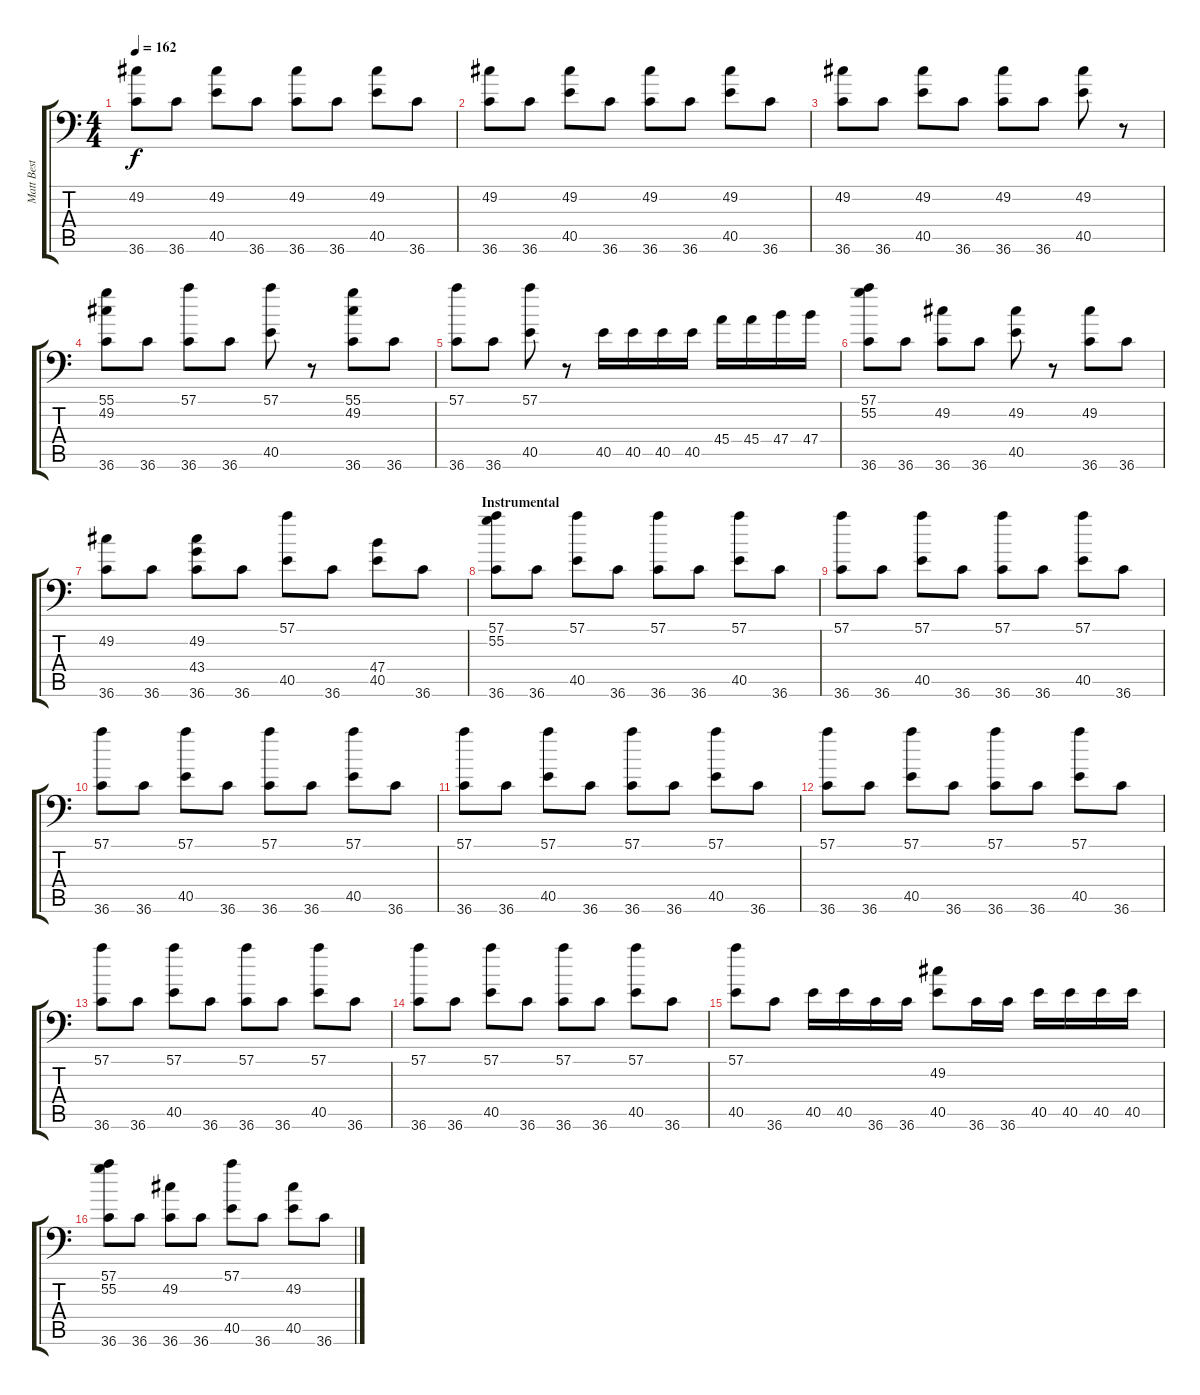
\track ("Matt Best" "Matt Best") {instrument acousticgrandpiano}
\staff {score tabs}
\tuning (C-1 C-1 C-1 C-1 C-1 C-1) {hide}
\ts (4 4)
\tempo 162
\clef f4
\ks c
(49.2 36.6).8{dy f} 36.6.8 (49.2 40.5).8 36.6.8 (49.2 36.6).8 36.6.8 (49.2 40.5).8 36.6.8 |
(49.2 36.6).8 36.6.8 (49.2 40.5).8 36.6.8 (49.2 36.6).8 36.6.8 (49.2 40.5).8 36.6.8 |
(49.2 36.6).8 36.6.8 (49.2 40.5).8 36.6.8 (49.2 36.6).8 36.6.8 (49.2 40.5).8 r.8 |
(55.1 49.2 36.6).8 36.6.8 (57.1 36.6).8 36.6.8 (57.1 40.5).8 r.8 (55.1 49.2 36.6).8 36.6.8 |
(57.1 36.6).8 36.6.8 (57.1 40.5).8 r.8 40.5.16 40.5.16 40.5.16 40.5.16 45.4.16 45.4.16 47.4.16 47.4.16 |
(57.1 55.2 36.6).8 36.6.8 (49.2 36.6).8 36.6.8 (49.2 40.5).8 r.8 (49.2 36.6).8 36.6.8 |
(49.2 36.6).8 36.6.8 (49.2 43.4 36.6).8 36.6.8 (57.1 40.5).8 36.6.8 (47.4 40.5).8 36.6.8 |
\section ("" "Instrumental")
(57.1 55.2 36.6).8 36.6.8 (57.1 40.5).8 36.6.8 (57.1 36.6).8 36.6.8 (57.1 40.5).8 36.6.8 |
(57.1 36.6).8 36.6.8 (57.1 40.5).8 36.6.8 (57.1 36.6).8 36.6.8 (57.1 40.5).8 36.6.8 |
(57.1 36.6).8 36.6.8 (57.1 40.5).8 36.6.8 (57.1 36.6).8 36.6.8 (57.1 40.5).8 36.6.8 |
(57.1 36.6).8 36.6.8 (57.1 40.5).8 36.6.8 (57.1 36.6).8 36.6.8 (57.1 40.5).8 36.6.8 |
(57.1 36.6).8 36.6.8 (57.1 40.5).8 36.6.8 (57.1 36.6).8 36.6.8 (57.1 40.5).8 36.6.8 |
(57.1 36.6).8 36.6.8 (57.1 40.5).8 36.6.8 (57.1 36.6).8 36.6.8 (57.1 40.5).8 36.6.8 |
(57.1 36.6).8 36.6.8 (57.1 40.5).8 36.6.8 (57.1 36.6).8 36.6.8 (57.1 40.5).8 36.6.8 |
(57.1 40.5).8 36.6.8 40.5.16 40.5.16 36.6.16 36.6.16 (49.2 40.5).8 36.6.16 36.6.16 40.5.16 40.5.16 40.5.16 40.5.16 |
(57.1 55.2 36.6).8 36.6.8 (49.2 36.6).8 36.6.8 (57.1 40.5).8 36.6.8 (49.2 40.5).8 36.6.8
